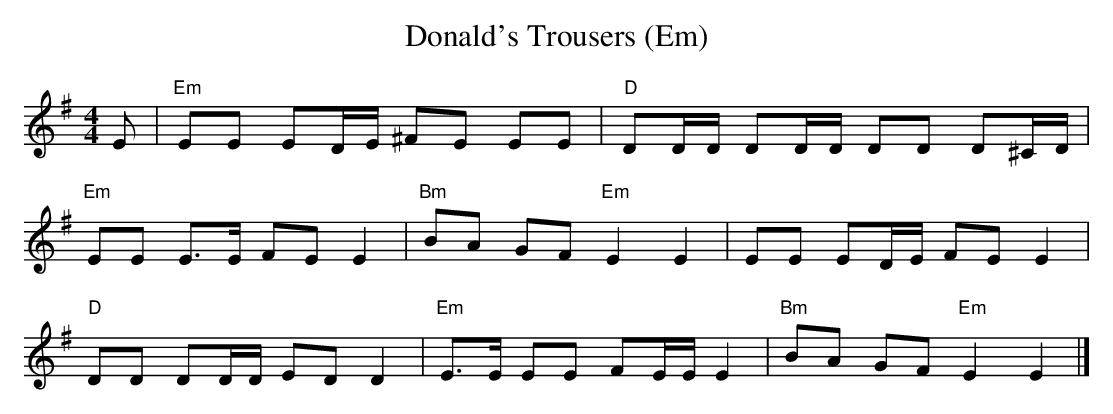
X:1
T: Donald's Trousers (Em)
M:4/4
L:1/8
K:G
E | "Em" EE ED/E/ ^FE EE|"D"DD/D/ DD/D/ DD D^C/2D/2|
"Em" EE E>E FE E2|"Bm" BA GF "Em"E2 E2|EE ED/E/ FE E2|
"D"DD DD/D/ ED D2|"Em"E>E EE FE/E/ E2|"Bm"BA GF "Em"E2 E2|]
